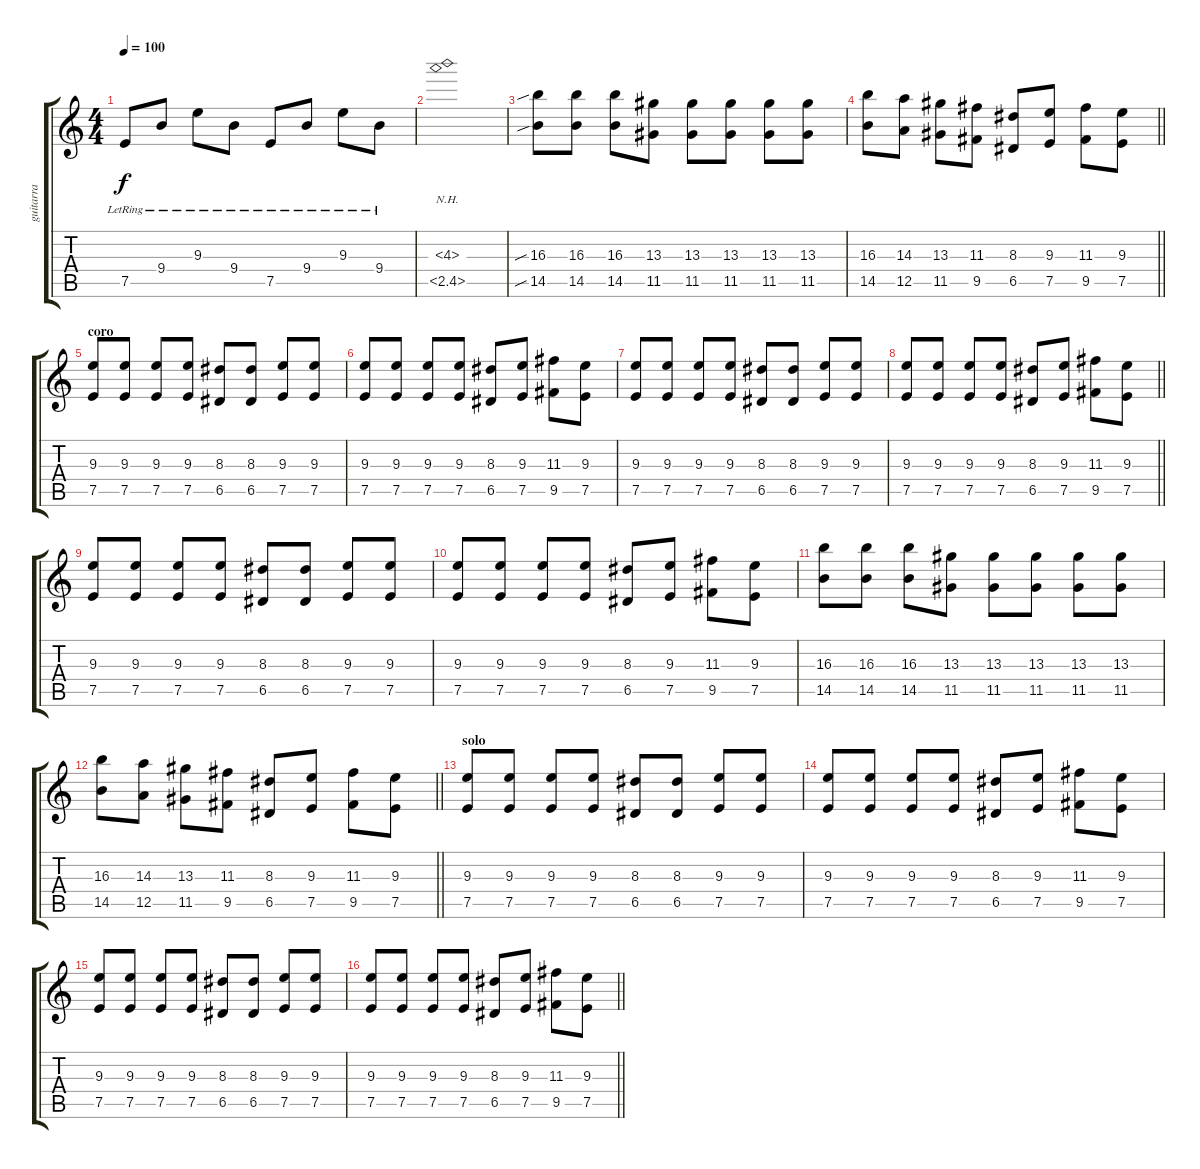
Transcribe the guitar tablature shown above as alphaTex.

\track ("guitarra" "guitarra") {instrument overdrivenguitar}
\staff {score tabs}
\tuning (E4 B3 G3 D3 A2 E2) {hide}
\ts (4 4)
\tempo 100
\clef g2
\ks c
7.5{lr}.8{dy f volume 9 instrument overdrivenguitar} 9.4{lr}.8 9.3{lr}.8 9.4{lr}.8 7.5{lr}.8 9.4{lr}.8 9.3{lr}.8 9.4{lr}.8 |
(4.3{nh} 2.5{nh}).1 |
(16.3{sib} 14.5{sib}).8{volume 12 instrument overdrivenguitar} (16.3 14.5).8 (16.3 14.5).8 (13.3 11.5).8 (13.3 11.5).8 (13.3 11.5).8 (13.3 11.5).8 (13.3 11.5).8 |
\barLineRight lightlight
(16.3 14.5).8 (14.3 12.5).8 (13.3 11.5).8 (11.3 9.5).8 (8.3 6.5).8 (9.3 7.5).8 (11.3 9.5).8 (9.3 7.5).8 |
\section ("" "coro")
(9.3 7.5).8 (9.3 7.5).8 (9.3 7.5).8 (9.3 7.5).8 (8.3 6.5).8 (8.3 6.5).8 (9.3 7.5).8 (9.3 7.5).8 |
(9.3 7.5).8 (9.3 7.5).8 (9.3 7.5).8 (9.3 7.5).8 (8.3 6.5).8 (9.3 7.5).8 (11.3 9.5).8 (9.3 7.5).8 |
(9.3 7.5).8 (9.3 7.5).8 (9.3 7.5).8 (9.3 7.5).8 (8.3 6.5).8 (8.3 6.5).8 (9.3 7.5).8 (9.3 7.5).8 |
\barLineRight lightlight
(9.3 7.5).8 (9.3 7.5).8 (9.3 7.5).8 (9.3 7.5).8 (8.3 6.5).8 (9.3 7.5).8 (11.3 9.5).8 (9.3 7.5).8 |
(9.3 7.5).8 (9.3 7.5).8 (9.3 7.5).8 (9.3 7.5).8 (8.3 6.5).8 (8.3 6.5).8 (9.3 7.5).8 (9.3 7.5).8 |
(9.3 7.5).8 (9.3 7.5).8 (9.3 7.5).8 (9.3 7.5).8 (8.3 6.5).8 (9.3 7.5).8 (11.3 9.5).8 (9.3 7.5).8 |
(16.3 14.5).8 (16.3 14.5).8 (16.3 14.5).8 (13.3 11.5).8 (13.3 11.5).8 (13.3 11.5).8 (13.3 11.5).8 (13.3 11.5).8 |
\barLineRight lightlight
(16.3 14.5).8 (14.3 12.5).8 (13.3 11.5).8 (11.3 9.5).8 (8.3 6.5).8 (9.3 7.5).8 (11.3 9.5).8 (9.3 7.5).8 |
\section ("" "solo")
(9.3 7.5).8 (9.3 7.5).8 (9.3 7.5).8 (9.3 7.5).8 (8.3 6.5).8 (8.3 6.5).8 (9.3 7.5).8 (9.3 7.5).8 |
(9.3 7.5).8 (9.3 7.5).8 (9.3 7.5).8 (9.3 7.5).8 (8.3 6.5).8 (9.3 7.5).8 (11.3 9.5).8 (9.3 7.5).8 |
(9.3 7.5).8 (9.3 7.5).8 (9.3 7.5).8 (9.3 7.5).8 (8.3 6.5).8 (8.3 6.5).8 (9.3 7.5).8 (9.3 7.5).8 |
\barLineRight lightlight
(9.3 7.5).8 (9.3 7.5).8 (9.3 7.5).8 (9.3 7.5).8 (8.3 6.5).8 (9.3 7.5).8 (11.3 9.5).8 (9.3 7.5).8
